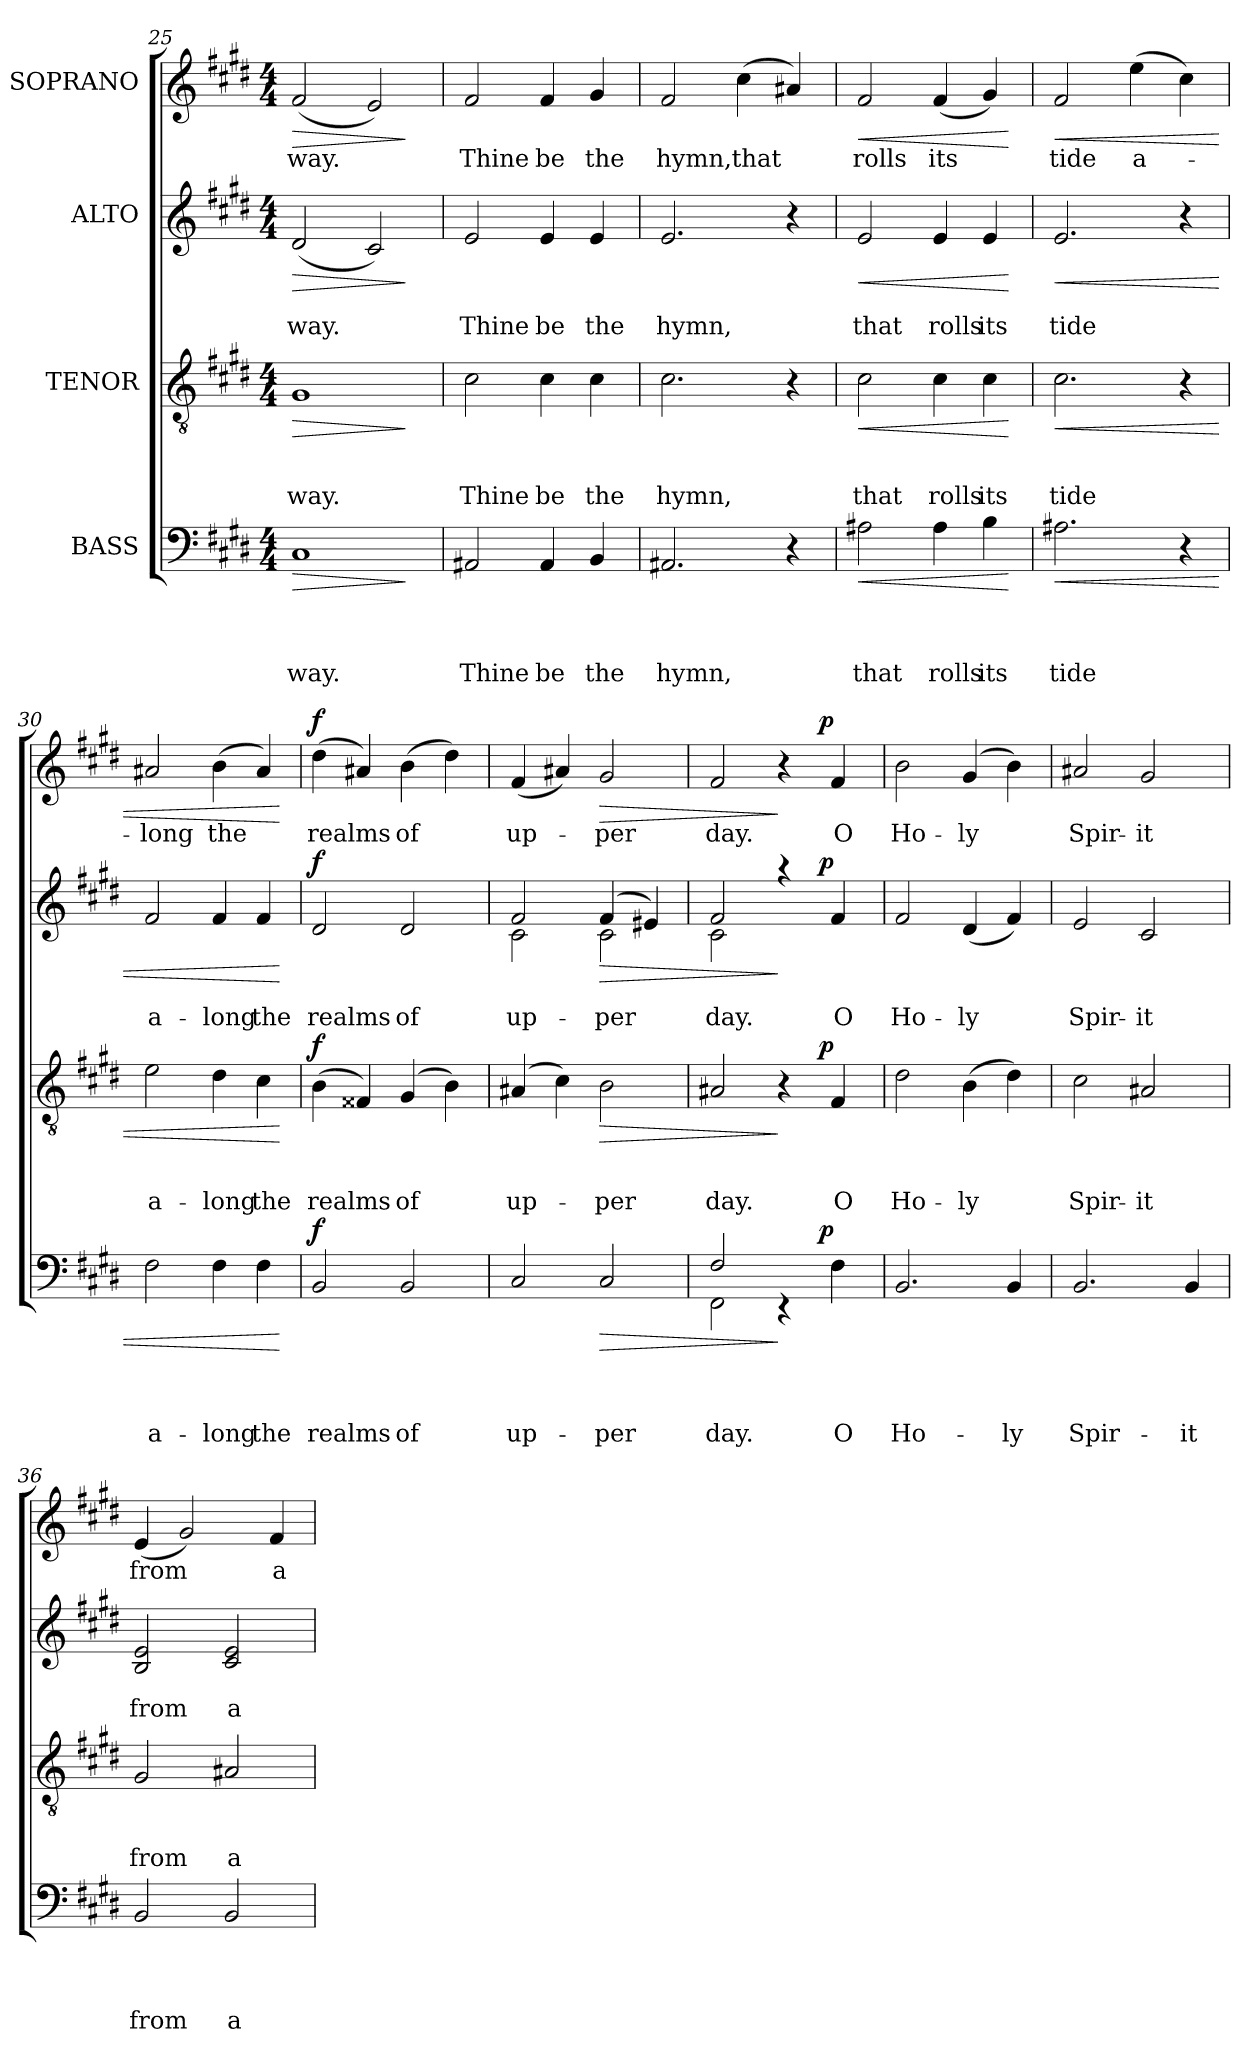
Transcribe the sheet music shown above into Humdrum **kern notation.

**kern	**text	**text	**text	**text	**dynam	**kern	**text	**text	**text	**dynam	**kern	**text	**text	**dynam	**kern	**text	**dynam
*part4	*part4	*part4	*part4	*part4	*part4	*part3	*part3	*part3	*part3	*part3	*part2	*part2	*part2	*part2	*part1	*part1	*part1
*staff4	*staff4	*staff4	*staff4	*staff4	*staff4	*staff3	*staff3	*staff3	*staff3	*staff3	*staff2	*staff2	*staff2	*staff2	*staff1	*staff1	*staff1
*I"BASS	*	*	*	*	*	*I"TENOR	*	*	*	*	*I"ALTO	*	*	*	*I"SOPRANO	*	*
*clefF4	*	*	*	*	*	*clefGv2	*	*	*	*	*clefG2	*	*	*	*clefG2	*	*
*k[f#c#g#d#]	*	*	*	*	*	*k[f#c#g#d#]	*	*	*	*	*k[f#c#g#d#]	*	*	*	*k[f#c#g#d#]	*	*
*E:	*	*	*	*	*	*E:	*	*	*	*	*E:	*	*	*	*E:	*	*
*M4/4	*	*	*	*	*	*M4/4	*	*	*	*	*M4/4	*	*	*	*M4/4	*	*
=25	=25	=25	=25	=25	=25	=25	=25	=25	=25	=25	=25	=25	=25	=25	=25	=25	=25
!	!	!	!	!LO:LY:b	!LO:HP:b	!	!	!	!LO:LY:b	!LO:HP:b	!	!	!LO:LY:b	!LO:HP:b	!	!LO:LY:b	!LO:HP:b
1C#	.	.	.	-way.	>	1G#	.	.	-way.	>	(<2d#/	.	-way.	>	(<2f#/	-way.	>
.	.	.	.	.	.	.	.	.	.	.	2c#/)	.	.	.	2e/)	.	.
.	.	.	.	.	]	.	.	.	.	]	.	.	.	]	.	.	]
=26	=26	=26	=26	=26	=26	=26	=26	=26	=26	=26	=26	=26	=26	=26	=26	=26	=26
!	!	!	!	!LO:LY:b	!	!	!	!	!LO:LY:b	!	!	!	!LO:LY:b	!	!	!LO:LY:b	!
2AA#X/	.	.	.	Thine	.	2c#\	.	.	Thine	.	2e/	.	Thine	.	2f#/	Thine	.
!	!	!	!	!LO:LY:b	!	!	!	!	!LO:LY:b	!	!	!	!LO:LY:b	!	!	!LO:LY:b	!
4AA#/	.	.	.	be	.	4c#\	.	.	be	.	4e/	.	be	.	4f#/	be	.
!	!	!	!	!LO:LY:b	!	!	!	!	!LO:LY:b	!	!	!	!LO:LY:b	!	!	!LO:LY:b	!
4BB/	.	.	.	the	.	4c#\	.	.	the	.	4e/	.	the	.	4g#/	the	.
=27	=27	=27	=27	=27	=27	=27	=27	=27	=27	=27	=27	=27	=27	=27	=27	=27	=27
!	!	!	!	!LO:LY:b	!	!	!	!	!LO:LY:b	!	!	!	!LO:LY:b	!	!	!LO:LY:b	!
2.AA#X/	.	.	.	hymn,	.	2.c#\	.	.	hymn,	.	2.e/	.	hymn,	.	2f#/	hymn,	.
!	!	!	!	!	!	!	!	!	!	!	!	!	!	!	!	!LO:LY:b	!
.	.	.	.	.	.	.	.	.	.	.	.	.	.	.	(>4cc#\	that	.
4r	.	.	.	.	.	4r	.	.	.	.	4r	.	.	.	4a#X/)	.	.
=28	=28	=28	=28	=28	=28	=28	=28	=28	=28	=28	=28	=28	=28	=28	=28	=28	=28
!	!	!	!	!LO:LY:b	!LO:HP:b	!	!	!	!LO:LY:b	!LO:HP:b	!	!	!LO:LY:b	!LO:HP:b	!	!LO:LY:b	!LO:HP:b
2A#X\	.	.	.	that	<	2c#\	.	.	that	<	2e/	.	that	<	2f#/	rolls	<
!	!	!	!	!LO:LY:b	!	!	!	!	!LO:LY:b	!	!	!	!LO:LY:b	!	!	!LO:LY:b	!
4A#\	.	.	.	rolls	.	4c#\	.	.	rolls	.	4e/	.	rolls	.	(<4f#/	its	.
!	!	!	!	!LO:LY:b	!	!	!	!	!LO:LY:b	!	!	!	!LO:LY:b	!	!	!	!
4B\	.	.	.	its	.	4c#\	.	.	its	.	4e/	.	its	.	4g#/)	.	.
.	.	.	.	.	[	.	.	.	.	[	.	.	.	[	.	.	[
!!LO:PB:g=z
=29	=29	=29	=29	=29	=29	=29	=29	=29	=29	=29	=29	=29	=29	=29	=29	=29	=29
!	!	!	!	!LO:LY:b	!LO:HP:b	!	!	!	!LO:LY:b	!LO:HP:b	!	!	!LO:LY:b	!LO:HP:b	!	!LO:LY:b	!LO:HP:b
2.A#X\	.	.	.	tide	<	2.c#\	.	.	tide	<	2.e/	.	tide	<	2f#/	tide	<
!	!	!	!	!	!	!	!	!	!	!	!	!	!	!	!	!LO:LY:b	!
.	.	.	.	.	.	.	.	.	.	.	.	.	.	.	(>4ee\	a-	.
4r	.	.	.	.	.	4r	.	.	.	.	4r	.	.	.	4cc#\)	.	.
=30	=30	=30	=30	=30	=30	=30	=30	=30	=30	=30	=30	=30	=30	=30	=30	=30	=30
!	!	!	!	!LO:LY:b	!	!	!	!	!LO:LY:b	!	!	!	!LO:LY:b	!	!	!LO:LY:b	!
2F#\	.	.	.	a-	.	2e\	.	.	a-	.	2f#/	.	a-	.	2a#X/	-long	.
!	!	!	!	!LO:LY:b	!	!	!	!	!LO:LY:b	!	!	!	!LO:LY:b	!	!	!LO:LY:b	!
4F#\	.	.	.	-long	.	4d#\	.	.	-long	.	4f#/	.	-long	.	(>4b\	the	.
!	!	!	!	!LO:LY:b	!	!	!	!	!LO:LY:b	!	!	!	!LO:LY:b	!	!	!	!
4F#\	.	.	.	the	.	4c#\	.	.	the	.	4f#/	.	the	.	4a#/)	.	.
.	.	.	.	.	[	.	.	.	.	[	.	.	.	[	.	.	[
=31	=31	=31	=31	=31	=31	=31	=31	=31	=31	=31	=31	=31	=31	=31	=31	=31	=31
!	!	!	!	!LO:LY:b	!LO:DY:a	!	!	!	!LO:LY:b	!LO:DY:a	!	!	!LO:LY:b	!LO:DY:a	!	!LO:LY:b	!LO:DY:a
2BB/	.	.	.	realms	f	(>4B\	.	.	realms	f	2d#/	.	realms	f	(>4dd#\	realms	f
.	.	.	.	.	.	4F##X/)	.	.	.	.	.	.	.	.	4a#X/)	.	.
!	!	!	!	!LO:LY:b	!	!	!	!	!LO:LY:b	!	!	!	!LO:LY:b	!	!	!LO:LY:b	!
2BB/	.	.	.	of	.	(4G#/	.	.	of	.	2d#/	.	of	.	(>4b\	of	.
.	.	.	.	.	.	4B\)	.	.	.	.	.	.	.	.	4dd#\)	.	.
=32	=32	=32	=32	=32	=32	=32	=32	=32	=32	=32	=32	=32	=32	=32	=32	=32	=32
!	!	!	!	!LO:LY:b	!	!	!	!	!LO:LY:b	!	!	!	!LO:LY:b	!	!	!LO:LY:b	!
*	*	*	*	*	*	*	*	*	*	*	*^	*	*	*	*	*	*
2C#/	.	.	.	up-	.	(4A#X/	.	.	up-	.	2f#/	2c#\	.	up-	.	(<4f#/	up-	.
.	.	.	.	.	.	4c#\)	.	.	.	.	.	.	.	.	.	4a#X/)	.	.
!	!	!	!	!LO:LY:b	!LO:HP:b	!	!	!	!LO:LY:b	!LO:HP:b	!	!	!	!LO:LY:b	!LO:HP:b	!	!LO:LY:b	!LO:HP:b
2C#/	.	.	.	-per	>	2B\	.	.	-per	>	(4f#/	2c#\	.	-per	>	2g#/	-per	>
.	.	.	.	.	.	.	.	.	.	.	4e#X/)	.	.	.	.	.	.	.
*	*	*	*	*	*	*	*	*	*	*	*v	*v	*	*	*	*	*	*
=33	=33	=33	=33	=33	=33	=33	=33	=33	=33	=33	=33	=33	=33	=33	=33	=33	=33
!	!	!	!	!LO:LY:b	!	!	!	!	!LO:LY:b	!	!	!	!LO:LY:b	!	!	!LO:LY:b	!
*^	*	*	*	*	*	*^	*	*	*	*	*^	*	*	*	*^	*	*
*	*^	*	*	*	*	*	*	*	*	*	*	*	*	*^	*	*	*	*	*	*	*
2F#/	2FF#\	2ryy	.	.	.	day.	.	2A#X/	2ryy	.	.	day.	.	2f#/	2c#\	2ryy	.	day.	.	2f#/	2ryy	day.	.
2ryy	4rEE	8..ryy	.	.	.	.	]	4r	8..ryy	.	.	.	]	4raa	2ryy	8..ryy	.	.	]	4r	8..ryy	.	]
!	!	!	!	!	!	!	!LO:DY:a	!	!	!	!	!	!LO:DY:a	!	!	!	!	!	!LO:DY:a	!	!	!	!LO:DY:a
.	.	4ryy	.	.	.	.	p	.	4ryy	.	.	.	p	.	.	4ryy	.	.	p	.	4ryy	.	p
!	!	!	!	!	!	!LO:LY:b	!	!	!	!	!	!LO:LY:b	!	!	!	!	!	!LO:LY:b	!	!	!	!LO:LY:b	!
.	4F#\	.	.	.	.	O	.	4F#/	.	.	.	O	.	4f#/	.	.	.	O	.	4f#/	.	O	.
.	.	32ryy	.	.	.	.	.	.	32ryy	.	.	.	.	.	.	32ryy	.	.	.	.	32ryy	.	.
=34	=34	=34	=34	=34	=34	=34	=34	=34	=34	=34	=34	=34	=34	=34	=34	=34	=34	=34	=34	=34	=34	=34	=34
!	!	!	!	!	!	!LO:LY:b	!	!	!	!	!	!LO:LY:b	!	!	!	!	!	!LO:LY:b	!	!	!	!LO:LY:b	!
*v	*v	*v	*	*	*	*	*	*	*	*	*	*	*	*v	*v	*v	*	*	*	*v	*v	*	*
*	*	*	*	*	*	*v	*v	*	*	*	*	*	*	*	*	*	*	*
2.BB/	.	.	.	Ho-	.	2d#\	.	.	Ho-	.	2f#/	.	Ho-	.	2b\	Ho-	.
!	!	!	!	!	!	!	!	!	!LO:LY:b	!	!	!	!LO:LY:b	!	!	!LO:LY:b	!
.	.	.	.	.	.	(>4B\	.	.	-ly	.	(<4d#/	.	-ly	.	(4g#/	-ly	.
!	!	!	!	!LO:LY:b	!	!	!	!	!	!	!	!	!	!	!	!	!
4BB/	.	.	.	-ly	.	4d#\)	.	.	.	.	4f#/)	.	.	.	4b\)	.	.
!!LO:LB:g=z
=35	=35	=35	=35	=35	=35	=35	=35	=35	=35	=35	=35	=35	=35	=35	=35	=35	=35
!	!	!	!	!LO:LY:b	!	!	!	!	!LO:LY:b	!	!	!	!LO:LY:b	!	!	!LO:LY:b	!
2.BB/	.	.	.	Spir-	.	2c#\	.	.	Spir-	.	2e/	.	Spir-	.	2a#X/	Spir-	.
!	!	!	!	!	!	!	!	!	!LO:LY:b	!	!	!	!LO:LY:b	!	!	!LO:LY:b	!
.	.	.	.	.	.	2A#X/	.	.	-it	.	2c#/	.	-it	.	2g#/	-it	.
!	!	!	!	!LO:LY:b	!	!	!	!	!	!	!	!	!	!	!	!	!
4BB/	.	.	.	-it	.	.	.	.	.	.	.	.	.	.	.	.	.
=36	=36	=36	=36	=36	=36	=36	=36	=36	=36	=36	=36	=36	=36	=36	=36	=36	=36
!	!	!	!	!LO:LY:b	!	!	!	!	!LO:LY:b	!	!	!	!LO:LY:b	!	!	!LO:LY:b	!
2BB/	.	.	.	from	.	2G#/	.	.	from	.	2B/ 2e/	.	from	.	(<4e/	from	.
.	.	.	.	.	.	.	.	.	.	.	.	.	.	.	2g#/)	.	.
!	!	!	!	!LO:LY:b	!	!	!	!	!LO:LY:b	!	!	!	!LO:LY:b	!	!	!	!
2BB/	.	.	.	a-	.	2A#X/	.	.	a-	.	2c#/ 2e/	.	a-	.	.	.	.
!	!	!	!	!	!	!	!	!	!	!	!	!	!	!	!	!LO:LY:b	!
.	.	.	.	.	.	.	.	.	.	.	.	.	.	.	4f#/	a-	.
=	=	=	=	=	=	=	=	=	=	=	=	=	=	=	=	=	=
*-	*-	*-	*-	*-	*-	*-	*-	*-	*-	*-	*-	*-	*-	*-	*-	*-	*-
